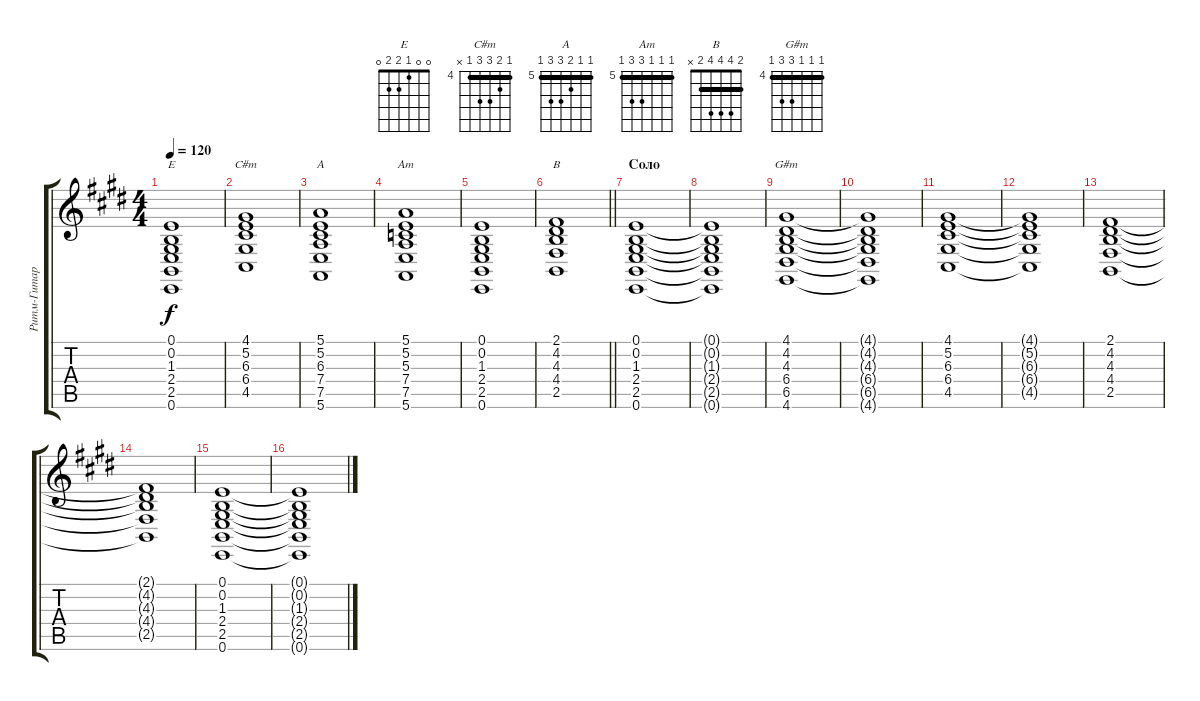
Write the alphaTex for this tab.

\track ("Ритм-Гитара (Бой)" "Ритм-Гитар") {instrument orchestralharp}
\staff {score tabs}
\tuning (E4 B3 G3 D3 A2 E2) {hide}
\chord ("E" 0 0 1 2 2 0)
\chord ("C#m" 4 5 6 6 4 x) {firstfret 4 barre 4}
\chord ("A" 5 5 6 7 7 5) {firstfret 5 barre 5}
\chord ("Am" 5 5 5 7 7 5) {firstfret 5 barre 5}
\chord ("B" 2 4 4 4 2 x) {barre 2}
\chord ("G#m" 4 4 4 6 6 4) {firstfret 4 barre 4}
\ts (4 4)
\tempo 120
\clef g2
\ks e
(0.1 0.2 1.3 2.4 2.5 0.6).1{ch "E" dy f} |
(4.1 5.2 6.3 6.4 4.5).1{ch "C#m"} |
(5.1 5.2 6.3 7.4 7.5 5.6).1{ch "A"} |
(5.1 5.2 5.3 7.4 7.5 5.6).1{ch "Am"} |
(0.1 0.2 1.3 2.4 2.5 0.6).1 |
\barLineRight lightlight
(2.1 4.2 4.3 4.4 2.5).1{ch "B"} |
\section ("" "Соло")
(0.1 0.2 1.3 2.4 2.5 0.6).1 |
(0.1{t} 0.2{t} 1.3{t} 2.4{t} 2.5{t} 0.6{t}).1 |
(4.1 4.2 4.3 6.4 6.5 4.6).1{ch "G#m"} |
(4.1{t} 4.2{t} 4.3{t} 6.4{t} 6.5{t} 4.6{t}).1 |
(4.1 5.2 6.3 6.4 4.5).1 |
(4.1{t} 5.2{t} 6.3{t} 6.4{t} 4.5{t}).1 |
(2.1 4.2 4.3 4.4 2.5).1 |
(2.1{t} 4.2{t} 4.3{t} 4.4{t} 2.5{t}).1 |
(0.1 0.2 1.3 2.4 2.5 0.6).1 |
(0.1{t} 0.2{t} 1.3{t} 2.4{t} 2.5{t} 0.6{t}).1
